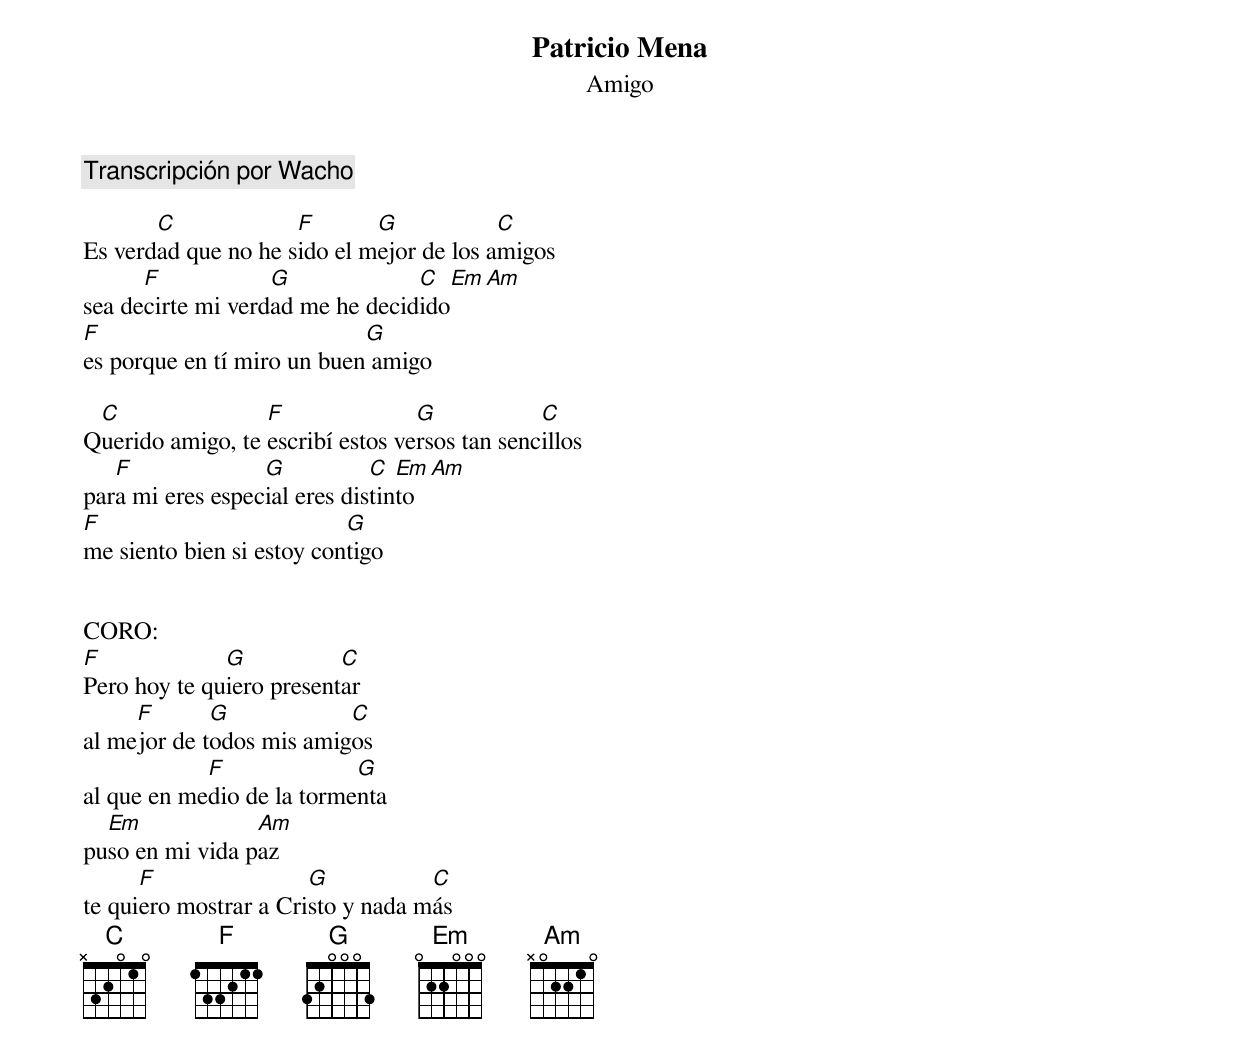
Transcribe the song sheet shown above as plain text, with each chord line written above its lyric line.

Patricio Mena
Amigo
Transcripción por Wacho

       C             F       G            C
Es verdad que no he sido el mejor de los amigos
      F            G             C  Em  Am
sea decirte mi verdad me he decidido
F                           G
es porque en tí miro un buen amigo

 C                F               G            C
Querido amigo, te escribí estos versos tan sencillos
   F              G           C  Em  Am
para mi eres especial eres distinto
F                          G
me siento bien si estoy contigo


CORO:
F             G           C
Pero hoy te quiero presentar
     F       G            C
al mejor de todos mis amigos
            F              G
al que en medio de la tormenta
  Em             Am
puso en mi vida paz
      F                G           C
te quiero mostrar a Cristo y nada más
